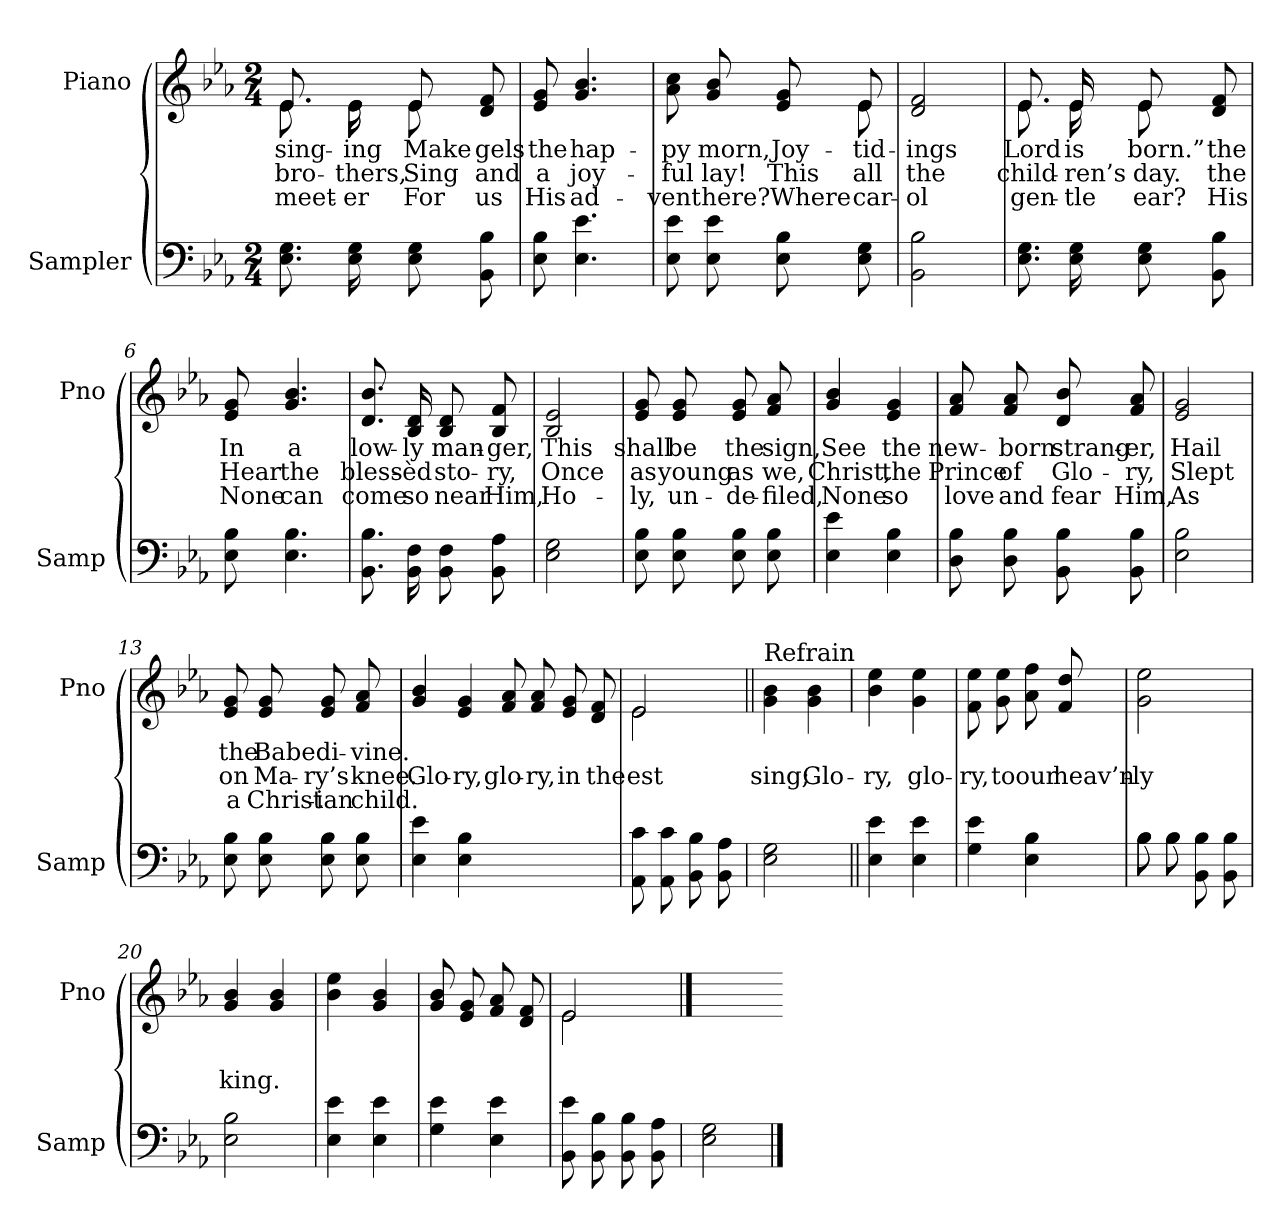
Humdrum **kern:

**kern	**kern	**text	**text	**text
*part2	*part1	*part1	*part1	*part1
*staff2	*staff1	*staff1	*staff1	*staff1
*I"Sampler	*I"Piano	*	*	*
*I'Samp	*I'Pno	*	*	*
*clefF4	*clefG2	*	*	*
*k[b-e-a-]	*k[b-e-a-]	*	*	*
*E-:	*E-:	*	*	*
*M2/4	*M2/4	*	*	*
=1	=1	=1	=1	=1
*	*^	*	*	*
8.E- 8.G	8.e-/	8.e-	sing-	bro-	meet-
16E- 16G	16e-\	16e-	-ing	-thers,	-er
8E- 8G	8e-/	8e-	Make	Sing	For
8BB- 8B-	8d 8f	8ryy	-gels	and	-us
*	*v	*v	*	*	*
=2	=2	=2	=2	=2
8E- 8B-	8e- 8g	the	a	His
4.E- 4.e-	4.g 4.b-	hap-	joy-	ad-
=3	=3	=3	=3	=3
*	*^	*	*	*
8E- 8e-	8a- 8cc	4.ryy	-py	-ful	-vent
8E- 8e-	8g 8b-	.	morn,	lay!	here?
8E- 8B-	8e- 8g	.	Joy-	This	Where
8E- 8G	8e-/	8e-	tid-	all	car-
*	*v	*v	*	*	*
=4	=4	=4	=4	=4
2BB- 2B-	2d 2f	-ings	the	-ol
=5	=5	=5	=5	=5
*	*^	*	*	*
8.E- 8.G	8.e-/	8.e-	Lord	child-	gen-
16E- 16G	16e-/	16e-	is	-ren’s	-tle
8E- 8G	8e-/	8e-	born.”	day.	ear?
8BB- 8B-	8d 8f	8ryy	the	the	His
*	*v	*v	*	*	*
=6	=6	=6	=6	=6
8E- 8B-	8e- 8g	In	Hear	None
4.E- 4.B-	4.g 4.b-	a	the	can
=7	=7	=7	=7	=7
8.BB- 8.B-	8.d 8.b-	low-	bless-	come
16BB- 16F	16B- 16d	-ly	-èd	so
8BB- 8F	8B- 8d	man-	sto-	near
8BB- 8A-	8B- 8f	-ger,	-ry,	Him,
=8	=8	=8	=8	=8
2E- 2G	2B- 2e-	This	Once	Ho-
=9	=9	=9	=9	=9
8E- 8B-	8e- 8g	shall	as	-ly,
8E- 8B-	8e- 8g	be	young	un-
8E- 8B-	8e- 8g	the	as	-de-
8E- 8B-	8f 8a-	sign,	we,	-filed,
=10	=10	=10	=10	=10
4E- 4e-	4g 4b-	See	Christ,	None
4E- 4B-	4e- 4g	the	the	so
=11	=11	=11	=11	=11
8D 8B-	8f 8a-	new-	Prince	love
8D 8B-	8f 8a-	-born	of	and
8BB- 8B-	8d 8b-	strang-	Glo-	fear
8BB- 8B-	8f 8a-	-er,	-ry,	Him,
=12	=12	=12	=12	=12
2E- 2B-	2e- 2g	Hail	Slept	As
=13	=13	=13	=13	=13
8E- 8B-	8e- 8g	the	on	a
8E- 8B-	8e- 8g	Babe	Ma-	Christ-
8E- 8B-	8e- 8g	di-	-ry’s	-ian
8E- 8B-	8f 8a-	-vine.	knee.	child.
=14	=14	=14	=14	=14
4E- 4e-	4g 4b-	.	Glo-	.
4E- 4B-	4e- 4g	.	-ry,	.
2ryy	8f 8a-	.	glo-	.
.	8f 8a-	.	-ry,	.
.	8e- 8g	.	in	.
.	8d 8f	.	the	.
=15	=15	=15	=15	=15
*	*^	*	*	*
8AA- 8c	2e-/	2e-	.	-est	.
8AA- 8c	.	.	.	.	.
8BB- 8B-	.	.	.	.	.
8BB- 8A-	.	.	.	.	.
*	*v	*v	*	*	*
=16	=16||	=16||	=16||	=16||
!	!LO:TX:t=Refrain	!	!	!
2E- 2G	4g\ 4b-\	.	sing;	.
.	4g\ 4b-\	.	Glo-	.
=17||	=17	=17	=17	=17
4E- 4e-	4b- 4ee-	.	-ry,	.
4E- 4e-	4g 4ee-	.	glo-	.
=18	=18	=18	=18	=18
4G 4e-	8f 8ee-	.	-ry,	.
.	8g 8ee-	.	to	.
4E- 4B-	8a- 8ff	.	our	.
.	8f 8dd	.	heav’n-	.
=19	=19	=19	=19	=19
*^	*	*	*	*
8B-\	8B-	2g 2ee-	.	-ly	.
8B-\	8B-	.	.	.	.
8BB- 8B-	4ryy	.	.	.	.
8BB- 8B-	.	.	.	.	.
*v	*v	*	*	*	*
=20	=20	=20	=20	=20
2E- 2B-	4g 4b-	.	king.	.
.	4g 4b-	.	.	.
=21	=21	=21	=21	=21
4E- 4e-	4b- 4ee-	.	.	.
4E- 4e-	4g 4b-	.	.	.
=22	=22	=22	=22	=22
4G 4e-	8g 8b-	.	.	.
.	8e- 8g	.	.	.
4E- 4e-	8f 8a-	.	.	.
.	8d 8f	.	.	.
=23	=23	=23	=23	=23
*	*^	*	*	*
8BB- 8e-	2e-/	2e-	.	.	.
8BB- 8B-	.	.	.	.	.
8BB- 8B-	.	.	.	.	.
8BB- 8A-	.	.	.	.	.
*	*v	*v	*	*	*
=	==	==	==	==
2E- 2G	2ryy	.	.	.
==	=	=	=	=
*-	*-	*-	*-	*-
